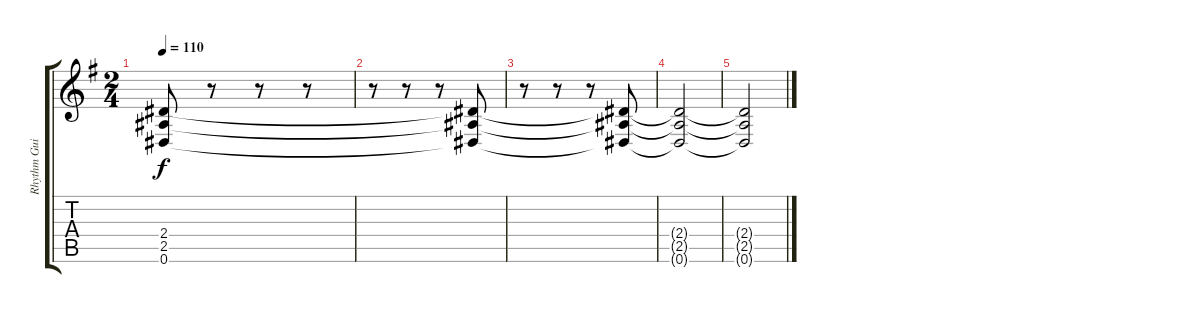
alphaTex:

\track ("Rhythm Guitar" "Rhythm Gui") {instrument electricguitarmuted}
\staff {score tabs}
\tuning (Eb4 Bb3 Gb3 Db3 Ab2 Eb2) {hide}
\ts (2 4)
\tempo 110
\clef g2
\ks g
(2.4 2.5 0.6).8{dy f} r.8 r.8 r.8 |
r.8 r.8 r.8 (2.4{t} 2.5{t} 0.6{t}).8 |
r.8 r.8 r.8 (2.4{t} 2.5{t} 0.6{t}).8 |
(2.4{t} 2.5{t} 0.6{t}).2 |
(2.4{t} 2.5{t} 0.6{t}).2
